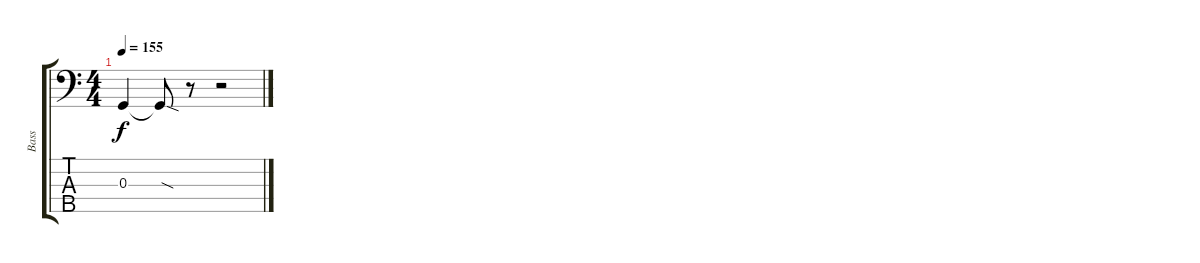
\track ("Bass" "Bass") {instrument electricbassfinger}
\staff {score tabs}
\tuning (F2 C2 G1 D1 A0) {hide}
\ts (4 4)
\tempo 155
\clef f4
\ks c
0.3.4{dy f} 0.3{sod t}.8 r.8 r.2
